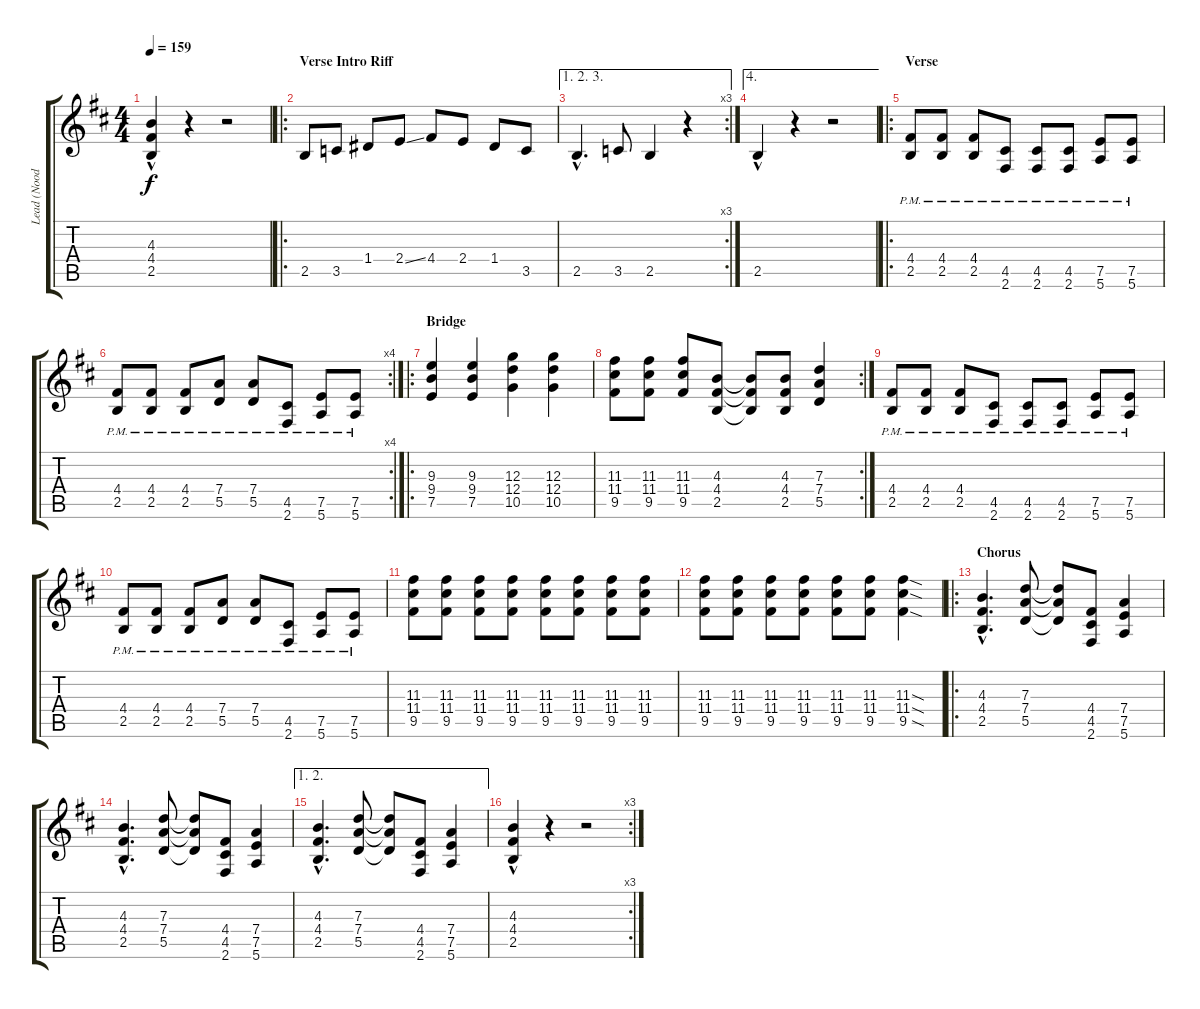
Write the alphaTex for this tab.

\track ("Lead (Noodles)" "Lead (Nood") {instrument distortionguitar}
\staff {score tabs}
\tuning (E4 B3 G3 D3 A2 E2) {hide}
\ts (4 4)
\tempo 159
\clef g2
\ks d
(4.3 4.4 2.5{hac}).4{dy f} r.4 r.2 |
\ro
\section ("" "Verse Intro Riff")
2.5.8 3.5.8 1.4.8 2.4{ss}.8 4.4.8 2.4.8 1.4.8 3.5.8 |
\ae (1 2 3)
\rc 3
2.5{hac}.4{d} 3.5.8 2.5.4 r.4 |
\ae 4
2.5{hac}.4 r.4 r.2 |
\ro
\section ("" "Verse")
(4.4{pm} 2.5{pm}).8 (4.4{pm} 2.5{pm}).8 (4.4{pm} 2.5{pm}).8 (4.5{pm} 2.6{pm}).8 (4.5{pm} 2.6{pm}).8 (4.5{pm} 2.6{pm}).8 (7.5{pm} 5.6{pm}).8 (7.5{pm} 5.6{pm}).8 |
\rc 4
(4.4{pm} 2.5{pm}).8 (4.4{pm} 2.5{pm}).8 (4.4{pm} 2.5{pm}).8 (7.4{pm} 5.5{pm}).8 (7.4{pm} 5.5{pm}).8 (4.5{pm} 2.6{pm}).8 (7.5{pm} 5.6{pm}).8 (7.5{pm} 5.6{pm}).8 |
\ro
\section ("" "Bridge")
(9.3 9.4 7.5).4 (9.3 9.4 7.5).4 (12.3 12.4 10.5).4 (12.3 12.4 10.5).4 |
\rc 2
(11.3 11.4 9.5).8 (11.3 11.4 9.5).8 (11.3 11.4 9.5).8 (4.3 4.4 2.5).8 (4.3{t} 4.4{t} 2.5{t}).8 (4.3 4.4 2.5).8 (7.3 7.4 5.5).4 |
(4.4{pm} 2.5{pm}).8 (4.4{pm} 2.5{pm}).8 (4.4{pm} 2.5{pm}).8 (4.5{pm} 2.6{pm}).8 (4.5{pm} 2.6{pm}).8 (4.5{pm} 2.6{pm}).8 (7.5{pm} 5.6{pm}).8 (7.5{pm} 5.6{pm}).8 |
(4.4{pm} 2.5{pm}).8 (4.4{pm} 2.5{pm}).8 (4.4{pm} 2.5{pm}).8 (7.4{pm} 5.5{pm}).8 (7.4{pm} 5.5{pm}).8 (4.5{pm} 2.6{pm}).8 (7.5{pm} 5.6{pm}).8 (7.5{pm} 5.6{pm}).8 |
(11.3 11.4 9.5).8 (11.3 11.4 9.5).8 (11.3 11.4 9.5).8 (11.3 11.4 9.5).8 (11.3 11.4 9.5).8 (11.3 11.4 9.5).8 (11.3 11.4 9.5).8 (11.3 11.4 9.5).8 |
(11.3 11.4 9.5).8 (11.3 11.4 9.5).8 (11.3 11.4 9.5).8 (11.3 11.4 9.5).8 (11.3 11.4 9.5).8 (11.3 11.4 9.5).8 (11.3{sod} 11.4{sod} 9.5{sod}).4 |
\ro
\section ("" "Chorus")
(4.3{hac} 4.4{hac} 2.5{hac}).4{d} (7.3 7.4 5.5).8 (7.3{t} 7.4{t} 5.5{t}).8 (4.4 4.5 2.6).8 (7.4 7.5 5.6).4 |
(4.3{hac} 4.4{hac} 2.5{hac}).4{d} (7.3 7.4 5.5).8 (7.3{t} 7.4{t} 5.5{t}).8 (4.4 4.5 2.6).8 (7.4 7.5 5.6).4 |
\ae (1 2)
(4.3{hac} 4.4{hac} 2.5{hac}).4{d} (7.3 7.4 5.5).8 (7.3{t} 7.4{t} 5.5{t}).8 (4.4 4.5 2.6).8 (7.4 7.5 5.6).4 |
\rc 3
(4.3 4.4 2.5{hac}).4 r.4 r.2
